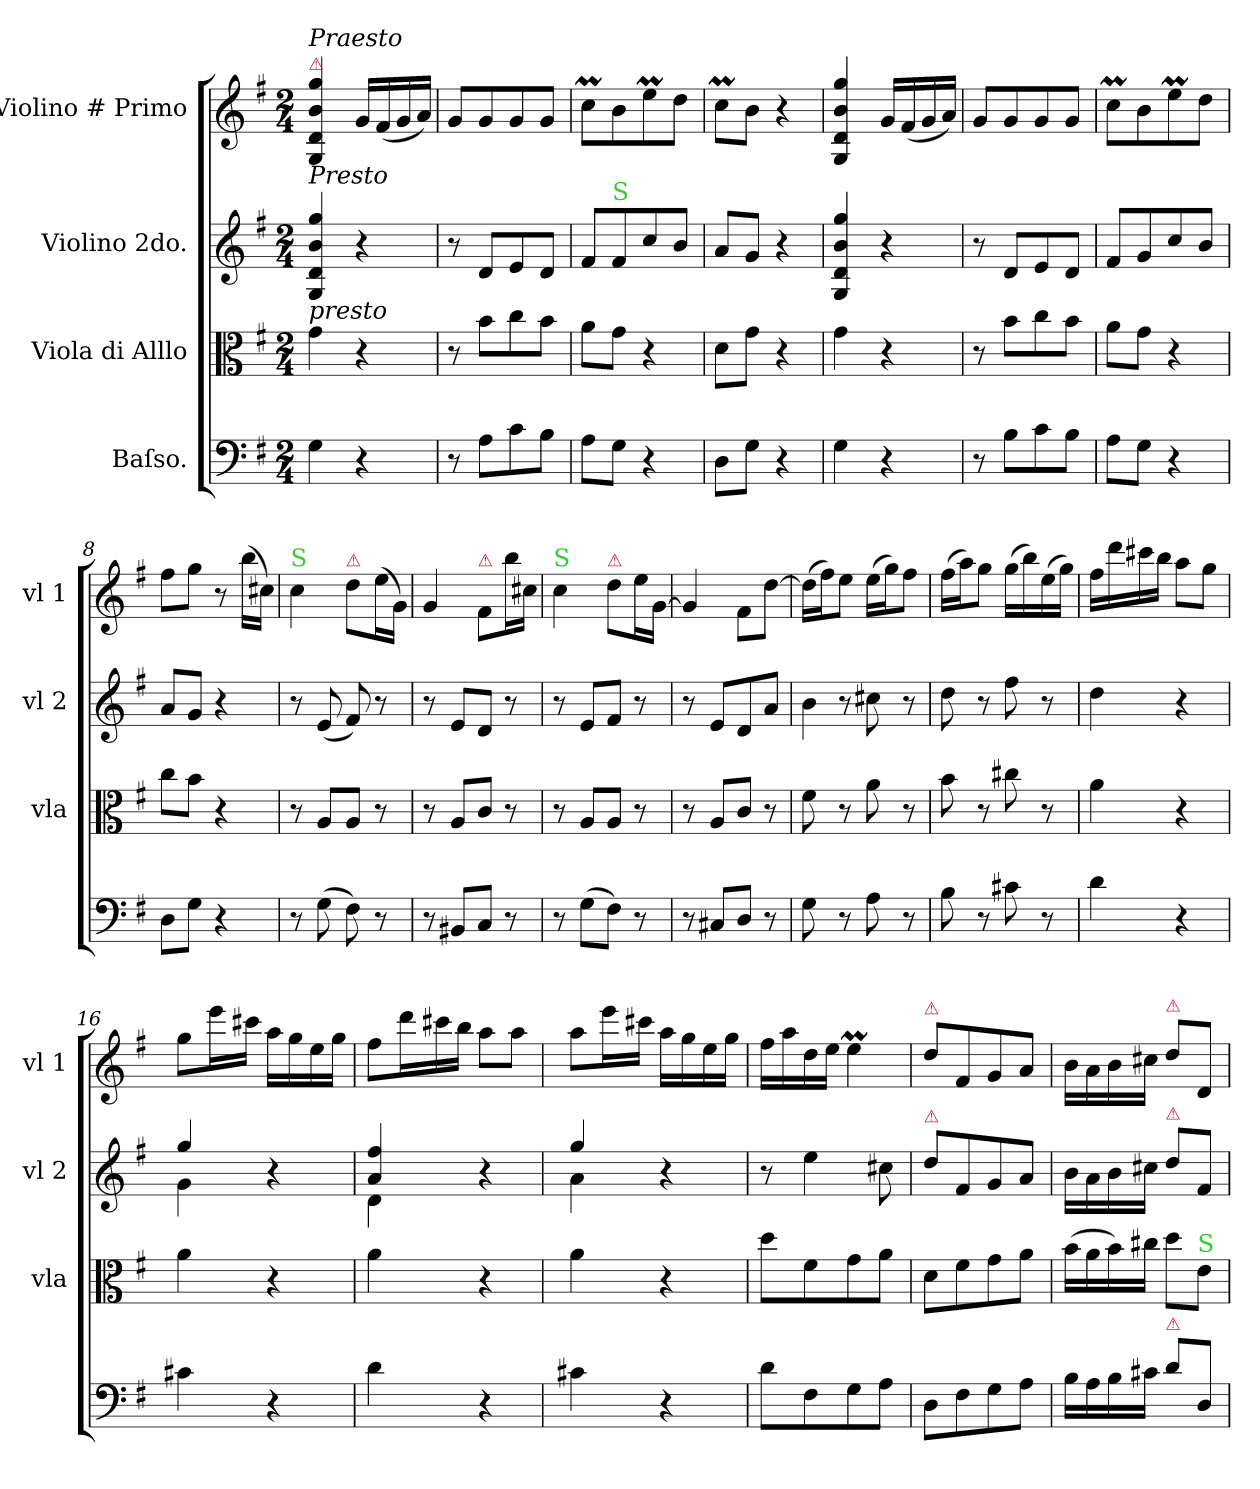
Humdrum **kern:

**kern	**dynam	**kern	**kern	**dynam	**kern
*part4	*part4	*part3	*part2	*part2	*part1
*staff4	*staff4	*staff3	*staff2	*staff2	*staff1
*I"Baſso.	*	*I"Viola di Alllo	*I"Violino 2do.	*	*I"Violino # Primo
*	*	*I'vla	*I'vl 2	*	*I'vl 1
*clefF4	*	*clefC3	*clefG2	*	*clefG2
*k[f#]	*	*k[f#]	*k[f#]	*	*k[f#]
*M2/4	*	*M2/4	*M2/4	*	*M2/4
=1	=1	=1	=1	=1	=1
!	!	!	!	!	!LO:TX:a:color=crimson:t=⚠
!	!	!	!	!	!LO:TX:a:i:t=Praesto
!	!	!	!LO:TX:a:i:t=Presto	!	!
!	!	!LO:TX:a:i:t=presto	!	!	!
4G	.	4g	4G 4d 4b 4gg	.	4G 4d 4b 4gg
4r	.	4r	4r	.	16gLL
.	.	.	.	.	(<16f#
.	.	.	.	.	16g
.	.	.	.	.	16aJJ)
=2	=2	=2	=2	=2	=2
8r	.	8r	8r	.	8gL
8AL	.	8bL	8dL	.	8g
8c	.	8cc	8e	.	8g
8BJ	.	8bJ	8dJ	.	8gJ
=3	=3	=3	=3	=3	=3
8AL	.	8aL	8f#L	.	8ccML
!	!	!	!LO:TX:a:color=limegreen:t=S	!	!
8GJ	.	8gJ	8f#	.	8b
4r	.	4r	8cc	.	8eeM
.	.	.	8bJ	.	8ddJ
=4	=4	=4	=4	=4	=4
8DL	.	8dL	8aL	.	8ccML
8GJ	.	8gJ	8gJ	.	8bJ
4r	.	4r	4r	.	4r
=5	=5	=5	=5	=5	=5
4G	.	4g	4G 4d 4b 4gg	.	4G 4d 4b 4gg
4r	.	4r	4r	.	16gLL
.	.	.	.	.	(<16f#
.	.	.	.	.	16g
.	.	.	.	.	16aJJ)
=6	=6	=6	=6	=6	=6
8r	.	8r	8r	.	8gL
8BL	.	8bL	8dL	.	8g
8c	.	8cc	8e	.	8g
8BJ	.	8bJ	8dJ	.	8gJ
=7	=7	=7	=7	=7	=7
8AL	.	8aL	8f#L	.	8ccML
8GJ	.	8gJ	8g	.	8b
4r	.	4r	8cc	.	8eeM
.	.	.	8bJ	.	8ddJ
=8	=8	=8	=8	=8	=8
8DL	.	8ccL	8aL	.	8ff#L
8GJ	.	8bJ	8gJ	.	8ggJ
4r	.	4r	4r	.	8r
.	.	.	.	.	(>16bbLL
.	.	.	.	.	16cc#XJJ)
=9	=9	=9	=9	=9	=9
!	!	!	!	!	!LO:TX:a:color=limegreen:t=S
8r	.	8r	8r	.	4cc
(>8G	.	8AL	(<8e	.	.
!	!	!	!	!	!LO:TX:a:color=crimson:t=⚠
8F#)	.	8AJ	8f#)	.	8dd\L
8r	.	8r	8r	.	(>16ee\L
.	.	.	.	.	16g/JJ)
=10	=10	=10	=10	=10	=10
8r	.	8r	8r	.	4g
8BB#XL	.	8AL	8eL	.	.
!	!	!	!	!	!LO:TX:a:color=crimson:t=⚠
8CJ	.	8cJ	8dJ	.	8f#/L
8r	.	8r	8r	.	16bb\L
.	.	.	.	.	16cc#X\JJ
=11	=11	=11	=11	=11	=11
!	!	!	!	!	!LO:TX:a:color=limegreen:t=S
8r	.	8r	8r	.	4cc
!	!	!	!	!LO:DY:b	!
(>8GL	.	8AL	8eL	p&colon;	.
!	!	!	!	!	!LO:TX:a:color=crimson:t=⚠
8F#J)	.	8AJ	8f#J	.	8dd\L
8r	.	8r	8r	.	16ee\L
.	.	.	.	.	[16g/JJ
=12	=12	=12	=12	=12	=12
8r	.	8r	8r	.	4g]
8C#X/L	.	8AL	8eL	.	.
8D/J	.	8cJ	8d	.	8f#\L
8r	.	8r	8aJ	.	[8dd\J
=13	=13	=13	=13	=13	=13
!	!	!	!LO:N:vis=4	!	!
8G	.	8f#	8b	.	(>16ddLL]
.	.	.	.	.	16ff#J)
8r	.	8r	8r	.	8eeJ
8A	.	8a	8cc#X	.	(>16eeLL
.	.	.	.	.	16ggJ)
8r	.	8r	8r	.	8ff#J
=14	=14	=14	=14	=14	=14
8B	.	8b	8dd	.	(>16ff#LL
.	.	.	.	.	16aaJ)
8r	.	8r	8r	.	8ggJ
8c#X	.	8cc#X	8ff#	.	(>16ggLL
.	.	.	.	.	16bb)
8r	.	8r	8r	.	(>16ee
.	.	.	.	.	16ggJJ)
=15	=15	=15	=15	=15	=15
4d	.	4a	4dd	.	16ff#LL
.	.	.	.	.	16ddd
.	.	.	.	.	16ccc#X
.	.	.	.	.	16bbJJ
4r	.	4r	4r	.	8aaL
.	.	.	.	.	8ggJ
=16	=16	=16	=16	=16	=16
*	*	*	*^	*	*
4c#X	.	4a	4gg	4g	.	8ggL
.	.	.	.	.	.	16eeeL
.	.	.	.	.	.	16ccc#XJJ
4r	.	4r	4r	4ryy	.	16aaLL
.	.	.	.	.	.	16gg
.	.	.	.	.	.	16ee
.	.	.	.	.	.	16ggJJ
=17	=17	=17	=17	=17	=17	=17
4d	.	4a	4a 4ff#	4d	.	8ff#L
*	*	*	*	*	*	*Xtuplet
.	.	.	.	.	.	24dddL
.	.	.	.	.	.	24ccc#X
.	.	.	.	.	.	24bbJJ
4r	.	4r	4r	4ryy	.	8aaL
.	.	.	.	.	.	8aaJ
=18	=18	=18	=18	=18	=18	=18
4c#X	.	4a	4gg	4a	.	8aaL
.	.	.	.	.	.	16eeeL
.	.	.	.	.	.	16ccc#XJJ
4r	.	4r	4r	4ryy	.	16aaLL
.	.	.	.	.	.	16gg
.	.	.	.	.	.	16ee
.	.	.	.	.	.	16ggJJ
*	*	*	*v	*v	*	*
=19	=19	=19	=19	=19	=19
8dL	.	8ddL	8r	.	16ff#LL
.	.	.	.	.	16aa
8F#	.	8f#	4ee	.	16dd
.	.	.	.	.	16eeJJ
8G	.	8g	.	.	4eeM
8AJ	.	8aJ	8cc#X	.	.
=20	=20	=20	=20	=20	=20
!	!	!	!	!	!LO:TX:a:color=crimson:t=⚠
!	!	!	!LO:TX:a:color=crimson:t=⚠	!	!
8DL	.	8dL	8dd\L	.	8dd\L
8F#	.	8f#	8f#/	.	8f#/
8G	.	8g	8g/	.	8g/
8AJ	.	8aJ	8a/J	.	8a/J
=21	=21	=21	=21	=21	=21
16BLL	.	(>16bLL	16bLL	.	16bLL
!	!LO:DY:a	!	!	!	!
16A	p&colon;	16a	16a	.	16a
16B	.	16b)	16b	.	16b
16c#XJJ	.	16cc#XJJ	16cc#XJJ	.	16cc#XJJ
!	!	!	!	!	!LO:TX:a:color=crimson:t=⚠
!	!	!	!LO:TX:a:color=crimson:t=⚠	!	!
!LO:TX:a:color=crimson:t=⚠	!	!	!	!	!
8d\L	.	8ddL	8dd\L	.	8dd\L
!	!	!LO:TX:a:color=limegreen:t=S	!	!	!
8D/J	.	8eJ	8f#/J	.	8d/J
=	=	=	=	=	=
*-	*-	*-	*-	*-	*-
